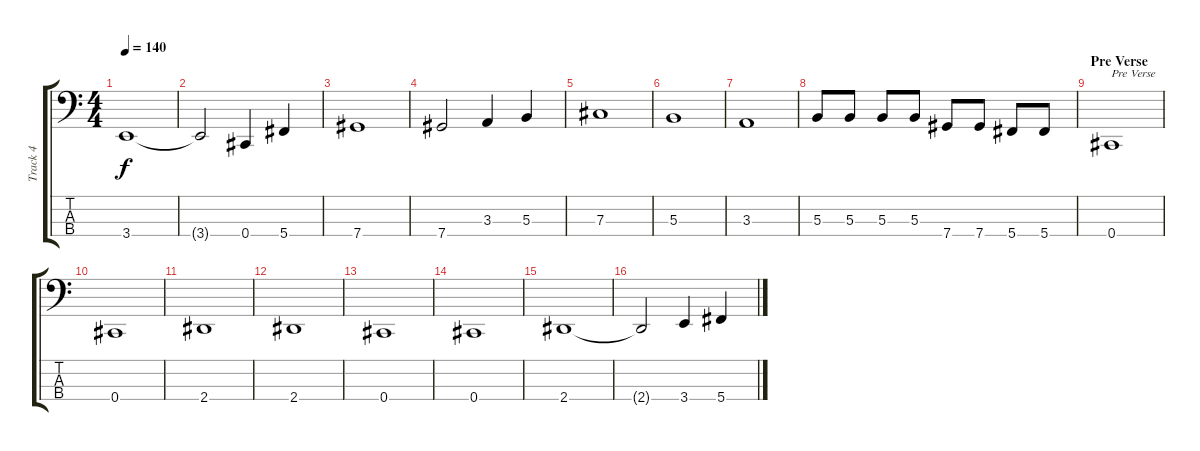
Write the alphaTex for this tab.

\track ("Track 4" "Track 4") {instrument electricbasspick}
\staff {score tabs}
\tuning (E2 B1 Gb1 Db1) {hide}
\ts (4 4)
\tempo 140
\clef f4
\ks c
3.4.1{dy f} |
3.4{t}.2 0.4.4 5.4.4 |
7.4.1 |
7.4.2 3.3.4 5.3.4 |
7.3.1 |
5.3.1 |
3.3.1 |
5.3.8 5.3.8 5.3.8 5.3.8 7.4.8 7.4.8 5.4.8 5.4.8 |
\section ("" "Pre Verse")
0.4.1{txt "Pre Verse"} |
0.4.1 |
2.4.1 |
2.4.1 |
0.4.1 |
0.4.1 |
2.4.1 |
2.4{t}.2 3.4.4 5.4.4
